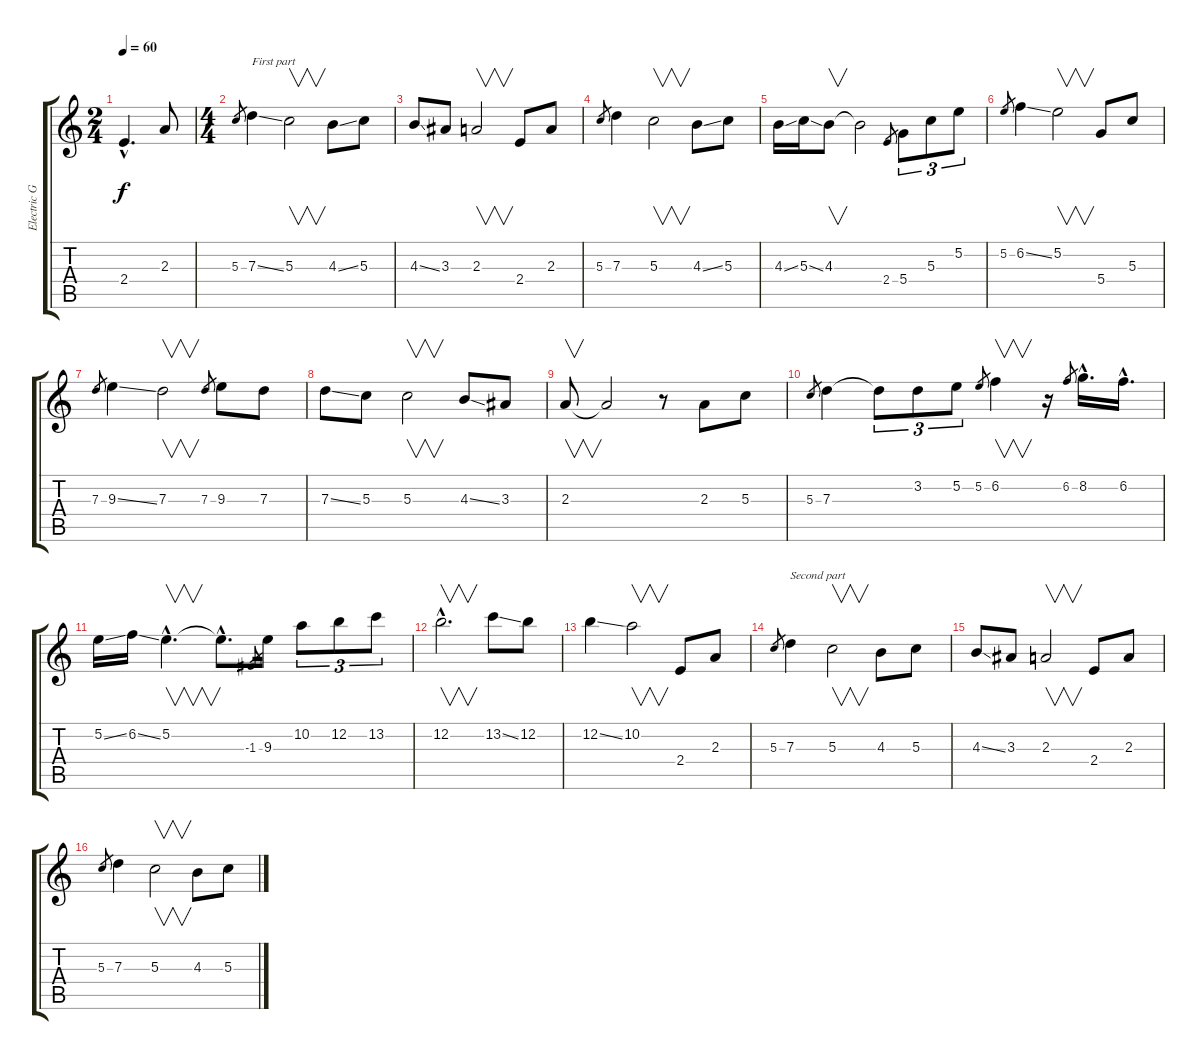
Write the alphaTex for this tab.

\track ("Electric Guitar" "Electric G") {instrument overdrivenguitar}
\staff {score tabs}
\tuning (E4 B3 G3 D3 A2 E2) {hide}
\ts (2 4)
\tempo 60
\clef g2
\ks c
2.4{hac}.4{d dy f instrument overdrivenguitar} 2.3.8 |
\ts (4 4)
5.3.8{gr} 7.3{ss}.4{txt "First part"} 5.3.2{v} 4.3{ss}.8 5.3.8 |
4.3{ss}.8 3.3.8 2.3.2{v} 2.4.8 2.3.8 |
5.3.8{gr} 7.3.4 5.3.2{v} 4.3{ss}.8 5.3.8 |
4.3{ss}.16 5.3{ss}.16 4.3.8{v} 4.3{t}.2 2.4.8{gr} 5.4.8{tu (3 2)} 5.3.8{tu (3 2)} 5.2.8{tu (3 2)} |
5.2.8{gr} 6.2{ss}.4 5.2.2{v} 5.4.8 5.3.8 |
7.3.8{gr} 9.3{ss}.4 7.3.2{v} 7.3.8{gr} 9.3.8 7.3.8 |
7.3{ss}.8 5.3.8 5.3.2{v} 4.3{ss}.8 3.3.8 |
2.3.8{v} 2.3{t}.2 r.8 2.3.8 5.3.8 |
5.3.8{gr} 7.3.4 7.3{t}.8{tu (3 2)} 3.2.8{tu (3 2)} 5.2.8{tu (3 2)} 5.2.8{gr} 6.2.4{v} r.16 6.2.8{gr} 8.2{hac}.16{d} 6.2{hac}.16{d} |
5.2{ss}.16 6.2{ss}.16 5.2{hac}.4{v d} 5.2{hac t}.8{d} -1.3.8{gr} 9.3.16 10.2.8{tu (3 2)} 12.2.8{tu (3 2)} 13.2.8{tu (3 2)} |
12.2{hac}.2{v d} 13.2{ss}.8 12.2.8 |
12.2{ss}.4 10.2.2{v} 2.4.8 2.3.8 |
5.3.8{gr} 7.3.4{txt "Second part"} 5.3.2{v} 4.3.8 5.3.8 |
4.3{ss}.8 3.3.8 2.3.2{v} 2.4.8 2.3.8 |
5.3.8{gr} 7.3.4 5.3.2{v} 4.3.8 5.3.8
